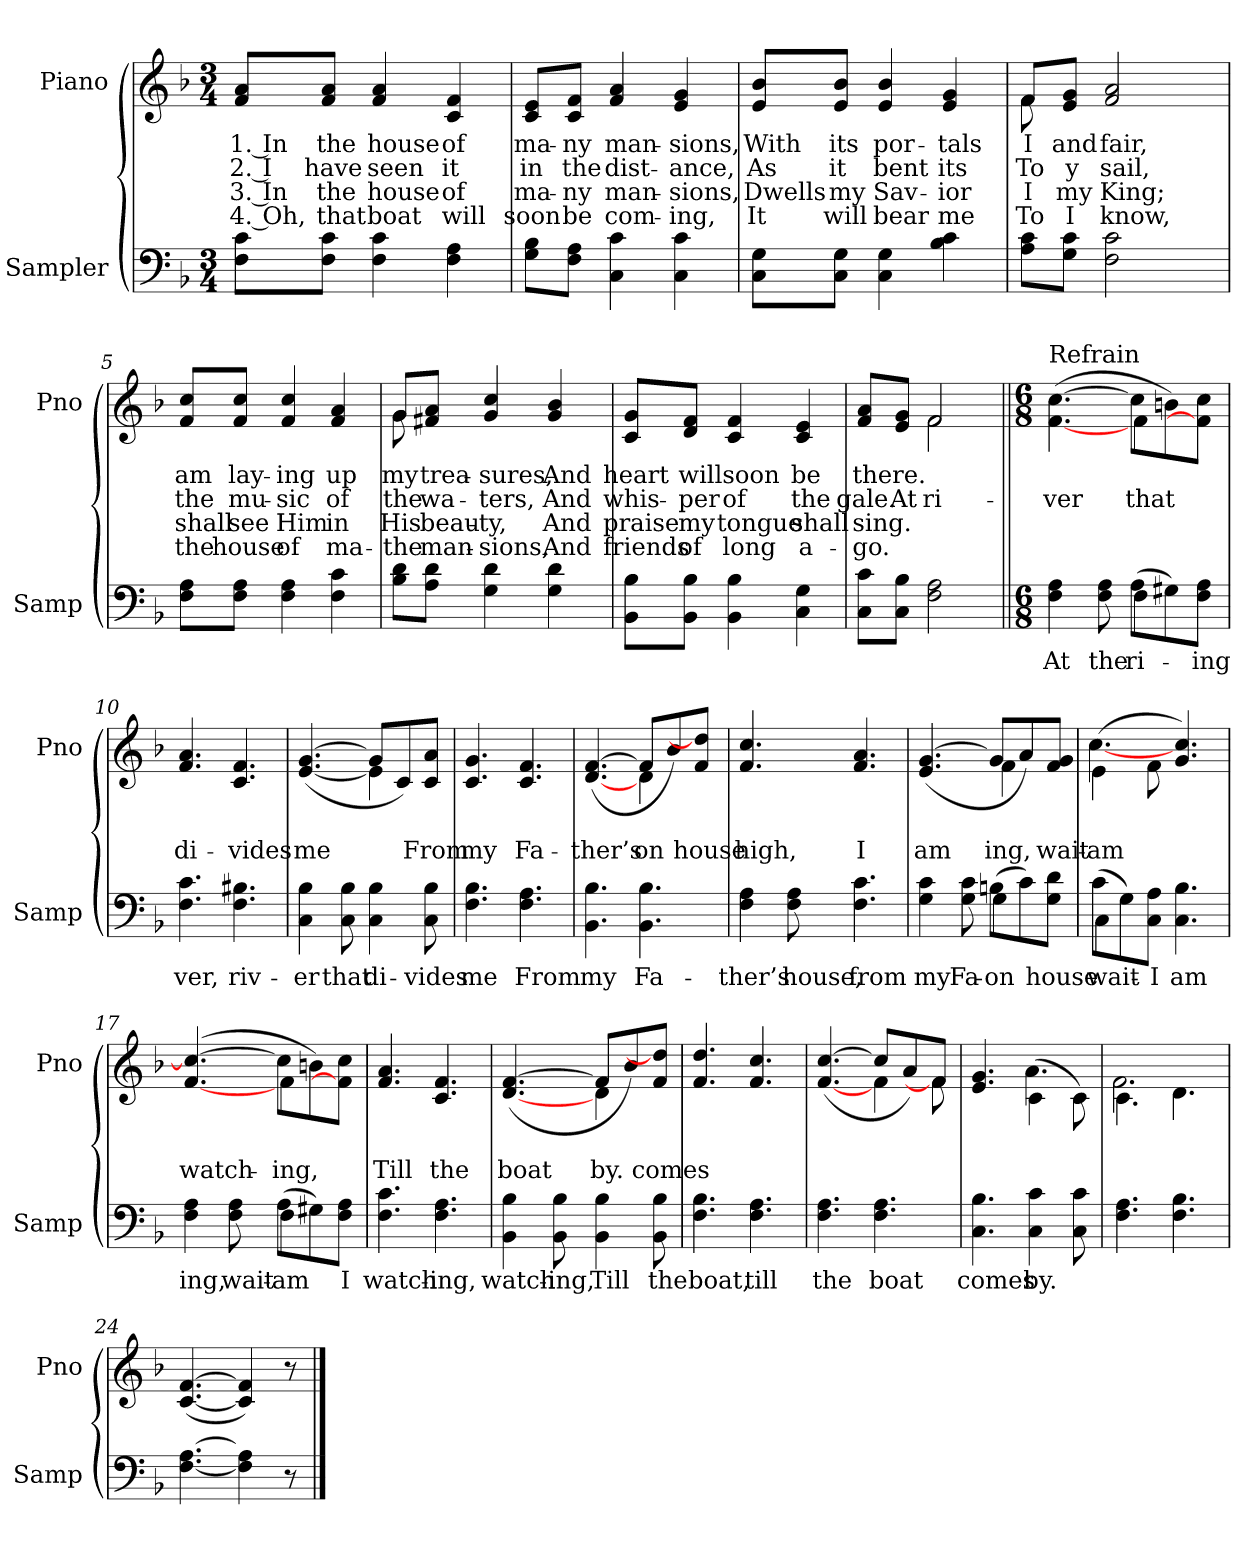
**kern	**text	**kern	**text	**text	**text	**text
*part2	*part2	*part1	*part1	*part1	*part1	*part1
*staff2	*staff2	*staff1	*staff1	*staff1	*staff1	*staff1
*I"Sampler	*	*I"Piano	*	*	*	*
*I'Samp	*	*I'Pno	*	*	*	*
*clefF4	*	*clefG2	*	*	*	*
*k[b-]	*	*k[b-]	*	*	*	*
*F:	*	*F:	*	*	*	*
*M3/4	*	*M3/4	*	*	*	*
=1	=1	=1	=1	=1	=1	=1
8F\ 8c\L	.	8f/ 8a/L	1. In	2. I	3. In	4. Oh,
8F\ 8c\J	.	8f/ 8a/J	the	have	the	that
4F 4c	.	4f 4a	house	seen	house	boat
4F 4A	.	4c 4f	of	it	of	will
=2	=2	=2	=2	=2	=2	=2
8G\ 8B-\L	.	8c/ 8e/L	ma-	in	ma-	soon
8F\ 8A\J	.	8c/ 8f/J	-ny	the	-ny	be
4C 4c	.	4f 4a	man-	dist-	man-	com-
4C 4c	.	4e 4g	-sions,	-ance,	-sions,	-ing,
=3	=3	=3	=3	=3	=3	=3
8C\ 8G\L	.	8e/ 8b-/L	With	As	Dwells	It
8C\ 8G\J	.	8e/ 8b-/J	its	it	my	will
4C 4G	.	4e 4b-	por-	bent	Sav-	bear
4B- 4c	.	4e 4g	-tals	its	-ior	me
=4	=4	=4	=4	=4	=4	=4
*	*	*^	*	*	*	*
8A\ 8c\L	.	8f/L	8f	I	To	I	To
8G\ 8c\J	.	8e/ 8g/J	2ryy	and	-y	my	I
2F 2c	.	2f 2a	.	fair,	sail,	King;	know,
.	.	.	8ryy	.	.	.	.
*	*	*v	*v	*	*	*	*
=5	=5	=5	=5	=5	=5	=5
8F\ 8A\L	.	8f/ 8cc/L	am	the	shall	the
8F\ 8A\J	.	8f/ 8cc/J	lay-	mu-	see	house
4F 4A	.	4f 4cc	-ing	-sic	Him	of
4F 4c	.	4f 4a	up	of	in	ma-
=6	=6	=6	=6	=6	=6	=6
*	*	*^	*	*	*	*
8B-\ 8d\L	.	8g/L	8g	my	the	His	the
8A\ 8d\J	.	8f#X/ 8a/J	2ryy	trea-	wa-	beau-	man-
4G 4d	.	4g 4cc	.	-sures,	-ters,	-ty,	-sions,
4G 4d	.	4g 4b-	.	And	And	And	And
.	.	.	8ryy	.	.	.	.
*	*	*v	*v	*	*	*	*
=7	=7	=7	=7	=7	=7	=7
8BB-\ 8B-\L	.	8c/ 8g/L	heart	whis-	praise	friends
8BB-\ 8B-\J	.	8d/ 8f/J	will	-per	my	of
4BB- 4B-	.	4c 4f	soon	of	tongue	long
4C 4G	.	4c 4e	be	the	shall	a-
=8	=8	=8	=8	=8	=8	=8
*	*	*^	*	*	*	*
8C\ 8c\L	.	8f/ 8a/L	4ryy	there.	gale.	sing.	-go.
8C\ 8B-\J	.	8e/ 8g/J	.	.	At	.	.
2F 2A	.	2f/	2f	.	ri-	.	.
=9||	=9||	=9||	=9||	=9||	=9||	=9||	=9||
*M6/8	*	*M6/8	*	*	*	*	*
*^	*	*	*	*	*	*	*
!	!	!	!LO:TX:t=Refrain	!	!	!	!	!
4F 4A	4.ryy	At	([4.f\ [4.cc\	4.ryy	.	-ver	.	.
8F 8A	.	the	.	.	.	.	.	.
(8A\L	4F	ri-	8cc\L]	4f	.	that	.	.
8G#X\)	.	.	8bn\)	.	.	.	.	.
8F\ 8A\J	8ryy	-ing	8f]\ 8cc\J	8ryy	.	.	.	.
*v	*v	*	*	*	*	*	*	*
*	*	*v	*v	*	*	*	*
=10	=10	=10	=10	=10	=10	=10
4.F 4.c	-ver,	4.f 4.a	.	di-	.	.
4.F 4.B#X	riv-	4.c 4.f	.	-vides	.	.
=11	=11	=11	=11	=11	=11	=11
*	*	*^	*	*	*	*
4C 4B-	-er	([4.e [4.g	4.ryy	.	me	.	.
8C 8B-	that	.	.	.	.	.	.
4C 4B-	di-	8g/L]	4e]	.	.	.	.
.	.	8c/)	.	.	.	.	.
8C 8B-	-vides	8c/ 8a/J	8ryy	.	From	.	.
*	*	*v	*v	*	*	*	*
=12	=12	=12	=12	=12	=12	=12
4.F 4.B-	me	4.c 4.g	.	my	.	.
4.F 4.A	From	4.c 4.f	.	Fa-	.	.
=13	=13	=13	=13	=13	=13	=13
*	*	*^	*	*	*	*
4.BB- 4.B-	my	([4.d [4.f	4.ryy	.	-ther’s	.	.
4.BB- 4.B-	Fa-	8f/L]	4d	.	on	.	.
.	.	8b-/)	.	.	.	.	.
.	.	8f/ 8dd]/J	8ryy	.	house	.	.
*	*	*v	*v	*	*	*	*
=14	=14	=14	=14	=14	=14	=14
4F 4A	-ther’s	4.f 4.cc	.	high,	.	.
8F 8A	house,	.	.	.	.	.
4.F 4.c	from	4.f 4.a	.	I	.	.
=15	=15	=15	=15	=15	=15	=15
*^	*	*^	*	*	*	*
4G 4c	4.ryy	my	(4.e [4.g	4.ryy	.	am	.	.
8G 8c	.	Fa-	.	.	.	.	.	.
(8Bn\L	4G	on	8g/L]	4f	.	-ing,	.	.
8c\)	.	.	8a/)	.	.	.	.	.
8G\ 8d\J	8ryy	house	8f/ 8g/J	8ryy	.	wait-	.	.
=16	=16	=16	=16	=16	=16	=16	=16	=16
(8c\L	4C	wait-	(4e\	[4.cc	.	am	.	.
8G\)	.	.	.	.	.	.	.	.
8C\ 8A\J	2ryy	I	8f\	.	.	.	.	.
4.C 4.B-	.	am	4.g 4.cc)	4.ryy	.	.	.	.
=17	=17	=17	=17	=17	=17	=17	=17	=17
4F 4A	4.ryy	-ing,	([4.f 4.cc_	4.ryy	.	watch-	.	.
8F 8A	.	wait-	.	.	.	.	.	.
(8A\L	4F	am	8cc\L]	4f	.	-ing,	.	.
8G#X\)	.	.	8bn\)	.	.	.	.	.
8F\ 8A\J	8ryy	I	8f]\ 8cc\J	8ryy	.	.	.	.
*v	*v	*	*	*	*	*	*	*
*	*	*v	*v	*	*	*	*
=18	=18	=18	=18	=18	=18	=18
4.F 4.c	watch-	4.f 4.a	.	Till	.	.
4.F 4.A	-ing,	4.c 4.f	.	the	.	.
=19	=19	=19	=19	=19	=19	=19
*	*	*^	*	*	*	*
4BB- 4B-	watch-	([4.d [4.f	4.ryy	.	boat	.	.
8BB- 8B-	-ing,	.	.	.	.	.	.
4BB- 4B-	Till	8f/L]	4d	.	by.	.	.
.	.	8b-/)	.	.	.	.	.
8BB- 8B-	the	8f/ 8dd]/J	8ryy	.	comes	.	.
*	*	*v	*v	*	*	*	*
=20	=20	=20	=20	=20	=20	=20
4.F 4.B-	boat,	4.f 4.dd	.	.	.	.
4.F 4.A	till	4.f 4.cc	.	.	.	.
=21	=21	=21	=21	=21	=21	=21
*	*	*^	*	*	*	*
4.F 4.A	the	([4.f [4.cc	4.ryy	.	.	.	.
4.F 4.A	boat	8cc/L]	4f	.	.	.	.
.	.	8a/)	.	.	.	.	.
.	.	8f/J]	8f	.	.	.	.
=22	=22	=22	=22	=22	=22	=22	=22
4.C 4.B-	comes	4.e 4.g	4.ryy	.	.	.	.
4C 4c	by.	(4c\	4.a	.	.	.	.
8C 8c	.	8c\)	.	.	.	.	.
=23	=23	=23	=23	=23	=23	=23	=23
4.F 4.A	.	(4.c\	2.f)	.	.	.	.
4.F 4.B-	.	4.d\	.	.	.	.	.
*	*	*v	*v	*	*	*	*
=24	=24	=24	=24	=24	=24	=24
[4.F [4.A	.	([4.c [4.f	.	.	.	.
4F] 4A]	.	4c] 4f])	.	.	.	.
8r	.	8r	.	.	.	.
==	==	==	==	==	==	==
*-	*-	*-	*-	*-	*-	*-
